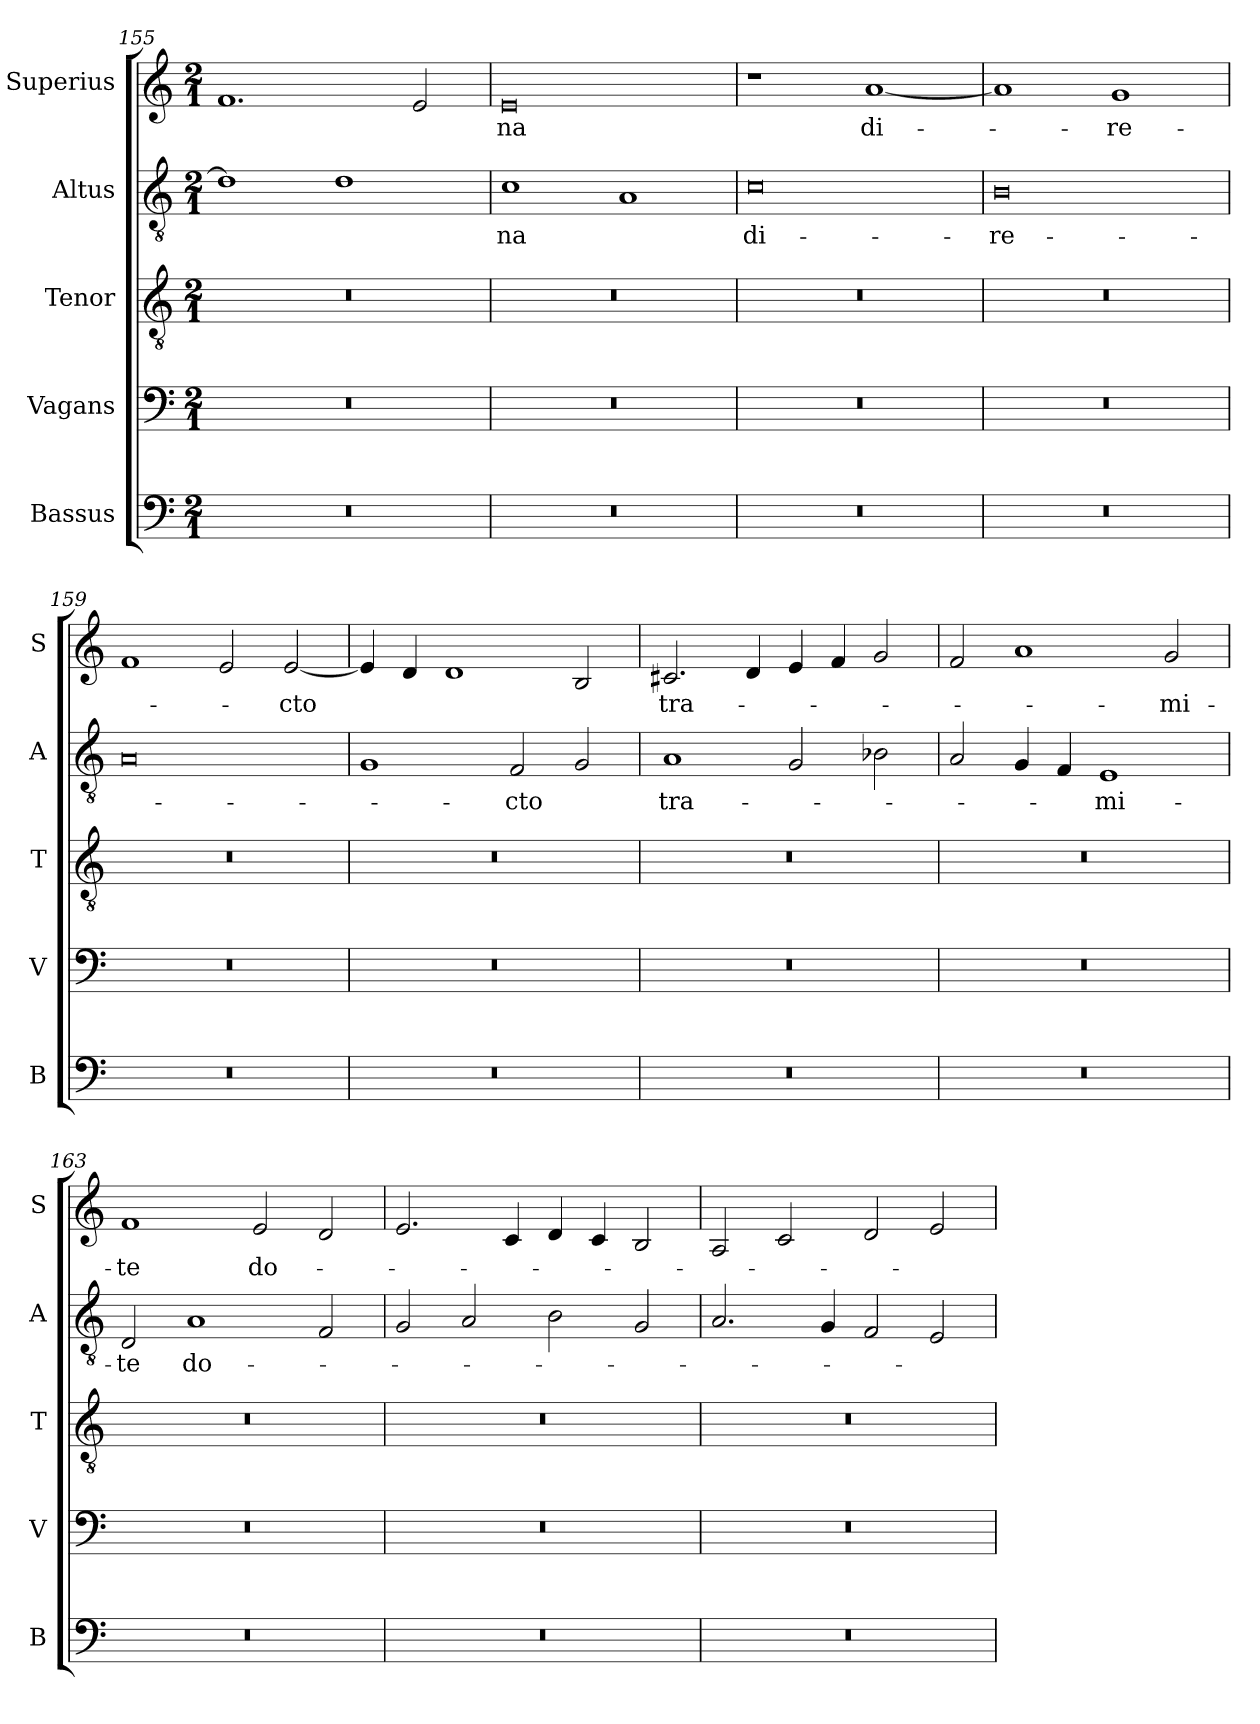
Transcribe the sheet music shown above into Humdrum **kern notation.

**kern	**kern	**kern	**kern	**text	**kern	**text
*part5	*part4	*part3	*part2	*part2	*part1	*part1
*staff5	*staff4	*staff3	*staff2	*staff2	*staff1	*staff1
*I"Bassus	*I"Vagans	*I"Tenor	*I"Altus	*	*I"Superius	*
*I'B	*I'V	*I'T	*I'A	*	*I'S	*
*clefF4	*clefF4	*clefGv2	*clefGv2	*	*clefG2	*
*k[]	*k[]	*k[]	*k[]	*	*k[]	*
*M2/1	*M2/1	*M2/1	*M2/1	*	*M2/1	*
=155	=155	=155	=155	=155	=155	=155
0r	0r	0r	1d]	.	1.f	.
.	.	.	1d	.	.	.
.	.	.	.	.	2e/	.
=156	=156	=156	=156	=156	=156	=156
0r	0r	0r	1c	-na	0e	-na
.	.	.	1A	.	.	.
=157	=157	=157	=157	=157	=157	=157
0r	0r	0r	0c	di-	1r	.
.	.	.	.	.	[1a	di-
=158	=158	=158	=158	=158	=158	=158
0r	0r	0r	0B	-re-	1a]	.
.	.	.	.	.	1g	-re-
=159	=159	=159	=159	=159	=159	=159
0r	0r	0r	0A	.	1f	.
.	.	.	.	.	2e/	.
.	.	.	.	.	[2e/	-cto
=160	=160	=160	=160	=160	=160	=160
0r	0r	0r	1G	.	4e/]	.
.	.	.	.	.	4d/	.
.	.	.	.	.	1d	.
.	.	.	2F/	-cto	.	.
.	.	.	2G/	.	2B/	.
=161	=161	=161	=161	=161	=161	=161
0r	0r	0r	1A	tra-	2.c#X/	tra-
.	.	.	.	.	4d/	.
.	.	.	2G/	.	4e/	.
.	.	.	.	.	4f/	.
.	.	.	2B-X\	.	2g/	.
=162	=162	=162	=162	=162	=162	=162
0r	0r	0r	2A/	.	2f/	.
.	.	.	4G/	.	1a	.
.	.	.	4F/	.	.	.
.	.	.	1E	-mi-	.	.
.	.	.	.	.	2g/	-mi-
=163	=163	=163	=163	=163	=163	=163
0r	0r	0r	2D/	-te	1f	-te
.	.	.	1A	do-	.	.
.	.	.	.	.	2e/	do-
.	.	.	2F/	.	2d/	.
=164	=164	=164	=164	=164	=164	=164
0r	0r	0r	2G/	.	2.e/	.
.	.	.	2A/	.	.	.
.	.	.	.	.	4c/	.
.	.	.	2B\	.	4d/	.
.	.	.	.	.	4c/	.
.	.	.	2G/	.	2B/	.
=165	=165	=165	=165	=165	=165	=165
0r	0r	0r	2.A/	.	2A/	.
.	.	.	.	.	2c/	.
.	.	.	4G/	.	.	.
.	.	.	2F/	.	2d/	.
.	.	.	2E/	.	2e/	.
=	=	=	=	=	=	=
*-	*-	*-	*-	*-	*-	*-
